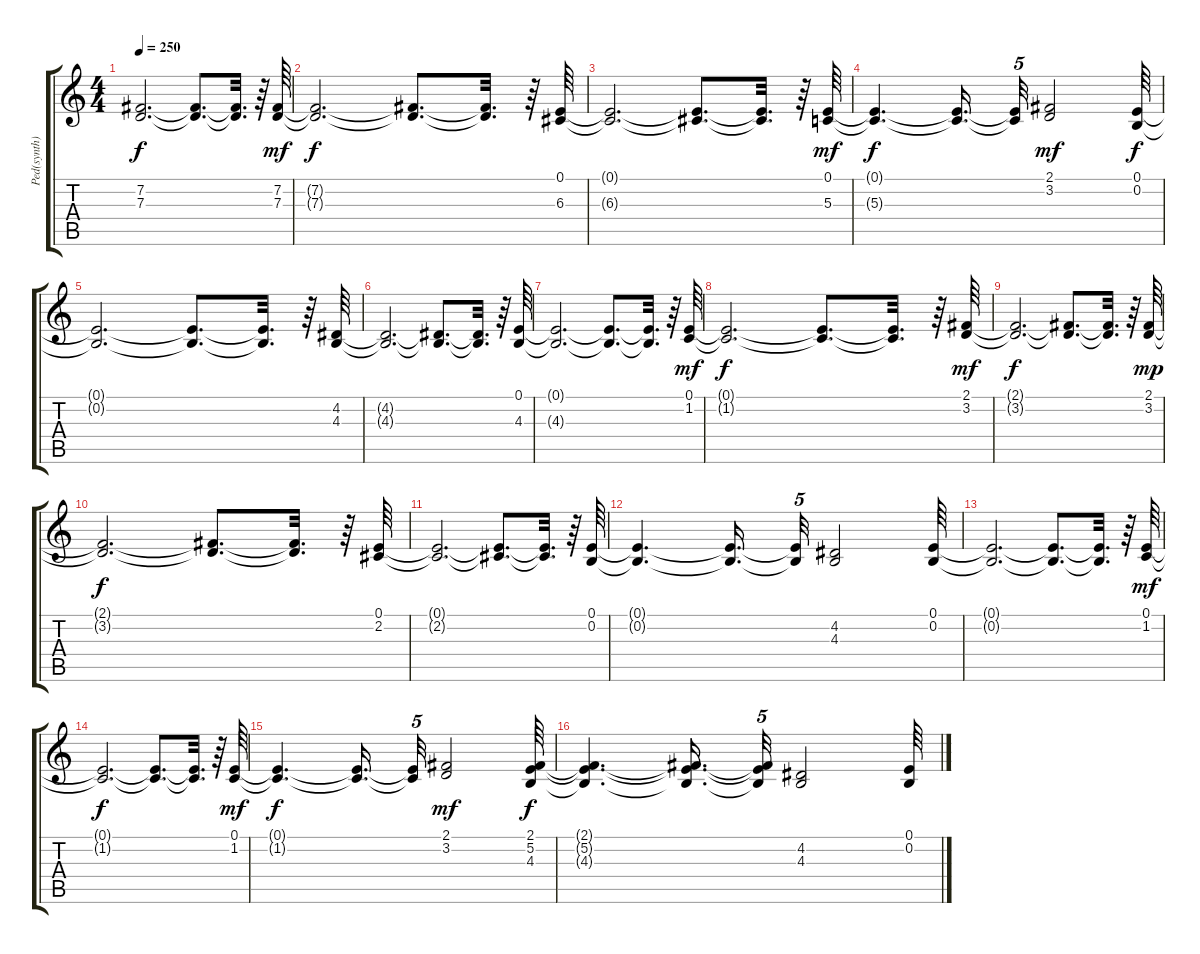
\track ("Ped(synth)" "Ped(synth)") {instrument pad8sweep}
\staff {score tabs}
\tuning (E4 B3 G3 D3 A2 E2) {hide}
\ts (4 4)
\tempo 250
\clef g2
\ks c
(7.2{t} 7.3{t}).2{d dy f} (7.2{t} 7.3{t}).8{d} (7.2{t} 7.3{t}).32{d} r.64 (7.2 7.3).64{dy mf} |
(7.2{t} 7.3{t}).2{d dy f} (7.2{t} 7.3{t}).8{d} (7.2{t} 7.3{t}).32{d} r.64 (0.1 6.3).64 |
(0.1{t} 6.3{t}).2{d} (0.1{t} 6.3{t}).8{d} (0.1{t} 6.3{t}).32{d} r.64 (0.1 5.3).64{dy mf} |
(0.1{t} 5.3{t}).4{d dy f} (0.1{t} 5.3{t}).16{d} (0.1{t} 5.3{t}).32{tu (5 4)} (2.1 3.2).2{dy mf} (0.1 0.2).64{dy f} |
(0.1{t} 0.2{t}).2{d} (0.1{t} 0.2{t}).8{d} (0.1{t} 0.2{t}).32{d} r.64 (4.2 4.3).64 |
(4.2{t} 4.3{t}).2{d} (4.2{t} 4.3{t}).8{d} (4.2{t} 4.3{t}).32{d} r.64 (0.1 4.3).64 |
(0.1{t} 4.3{t}).2{d} (0.1{t} 4.3{t}).8{d} (0.1{t} 4.3{t}).32{d} r.64 (0.1 1.2).64{dy mf} |
(0.1{t} 1.2{t}).2{d dy f} (0.1{t} 1.2{t}).8{d} (0.1{t} 1.2{t}).32{d} r.64 (2.1 3.2).64{dy mf} |
(2.1{t} 3.2{t}).2{d dy f} (2.1{t} 3.2{t}).8{d} (2.1{t} 3.2{t}).32{d} r.64 (2.1 3.2).64{dy mp} |
(2.1{t} 3.2{t}).2{d dy f} (2.1{t} 3.2{t}).8{d} (2.1{t} 3.2{t}).32{d} r.64 (0.1 2.2).64 |
(0.1{t} 2.2{t}).2{d} (0.1{t} 2.2{t}).8{d} (0.1{t} 2.2{t}).32{d} r.64 (0.1 0.2).64 |
(0.1{t} 0.2{t}).4{d} (0.1{t} 0.2{t}).16{d} (0.1{t} 0.2{t}).32{tu (5 4)} (4.2 4.3).2 (0.1 0.2).64 |
(0.1{t} 0.2{t}).2{d} (0.1{t} 0.2{t}).8{d} (0.1{t} 0.2{t}).32{d} r.64 (0.1 1.2).64{dy mf} |
(0.1{t} 1.2{t}).2{d dy f} (0.1{t} 1.2{t}).8{d} (0.1{t} 1.2{t}).32{d} r.64 (0.1 1.2).64{dy mf} |
(0.1{t} 1.2{t}).4{d dy f} (0.1{t} 1.2{t}).16{d} (0.1{t} 1.2{t}).32{tu (5 4)} (2.1 3.2).2{dy mf} (2.1 5.2 4.3).64{dy f} |
(2.1{t} 5.2{t} 4.3{t}).4{d} (2.1{t} 5.2{t} 4.3{t}).16{d} (2.1{t} 5.2{t} 4.3{t}).32{tu (5 4)} (4.2 4.3).2 (0.1 0.2).64
